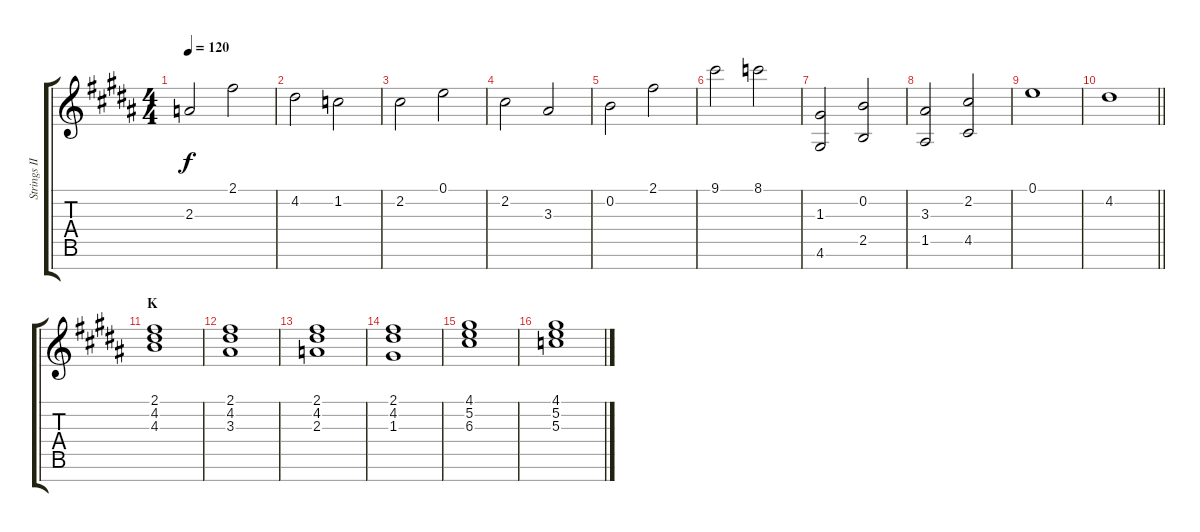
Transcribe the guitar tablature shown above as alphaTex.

\track ("Strings II" "Strings II") {instrument stringensemble1}
\staff {score tabs}
\tuning (E5 B4 G4 D4 A3 E3 B2) {hide}
\ts (4 4)
\tempo 120
\clef g2
\ks b
2.3.2{dy f} 2.1.2 |
4.2.2 1.2.2 |
2.2.2 0.1.2 |
2.2.2 3.3.2 |
0.2.2 2.1.2 |
9.1.2 8.1.2 |
(1.3 4.6).2 (0.2 2.5).2 |
(3.3 1.5).2 (2.2 4.5).2 |
0.1.1 |
\barLineRight lightlight
4.2.1 |
\section ("" "K")
(2.1 4.2 4.3).1 |
(2.1 4.2 3.3).1 |
(2.1 4.2 2.3).1 |
(2.1 4.2 1.3).1 |
(4.1 5.2 6.3).1 |
(4.1 5.2 5.3).1
